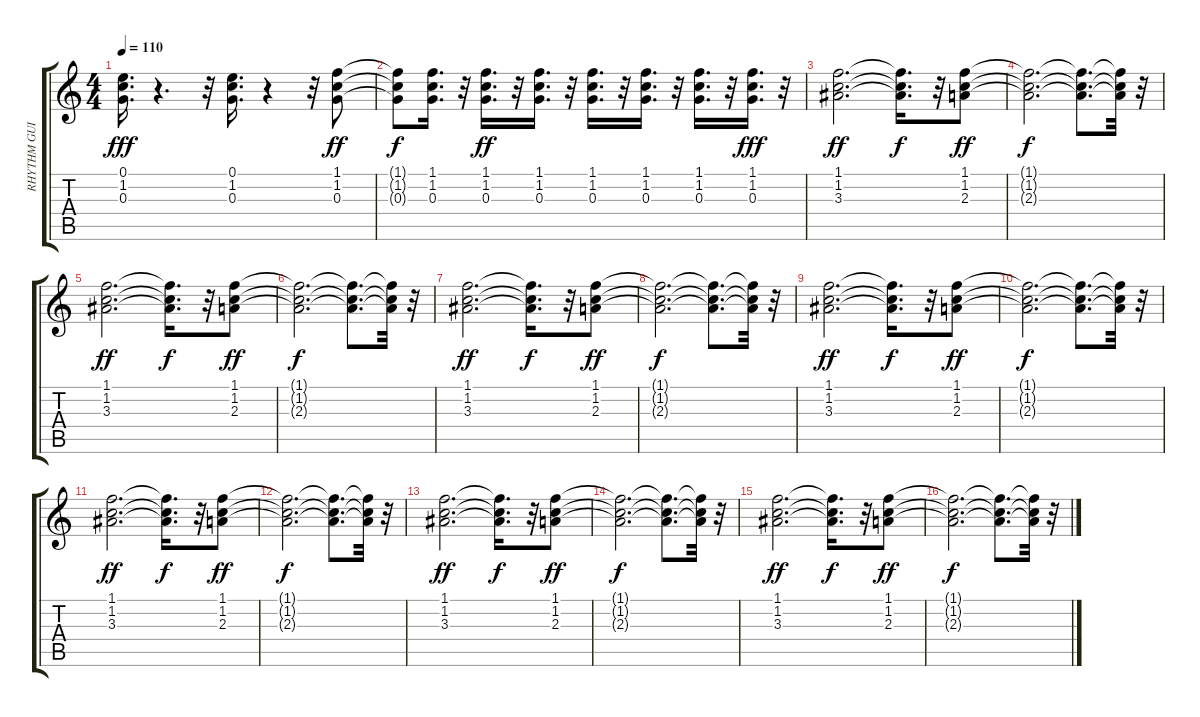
\track ("RHYTHM GUITAR" "RHYTHM GUI") {solo instrument acousticguitarnylon}
\staff {score tabs}
\tuning (E4 B3 G3 D3 A2 E2) {hide}
\ts (4 4)
\tempo 110
\clef g2
\ks c
(0.1 1.2 0.3).16{d dy fff} r.4{d} r.32 (0.1 1.2 0.3).16{d} r.4 r.32 (1.1 1.2 0.3).8{dy ff} |
(1.1{t} 1.2{t} 0.3{t}).8{dy f} (1.1 1.2 0.3).16{d} r.32 (1.1 1.2 0.3).16{d dy ff} r.32 (1.1 1.2 0.3).16{d} r.32 (1.1 1.2 0.3).16{d} r.32 (1.1 1.2 0.3).16{d} r.32 (1.1 1.2 0.3).16{d} r.32 (1.1 1.2 0.3).16{d dy fff} r.32 |
(1.1 1.2 3.3).2{d dy ff} (1.1{t} 1.2{t} 3.3{t}).16{d dy f} r.32 (1.1 1.2 2.3).8{dy ff} |
(1.1{t} 1.2{t} 2.3{t}).2{d dy f} (1.1{t} 1.2{t} 2.3{t}).8{d} (1.1{t} 1.2{t} 2.3{t}).32 r.32 |
(1.1 1.2 3.3).2{d dy ff} (1.1{t} 1.2{t} 3.3{t}).16{d dy f} r.32 (1.1 1.2 2.3).8{dy ff} |
(1.1{t} 1.2{t} 2.3{t}).2{d dy f} (1.1{t} 1.2{t} 2.3{t}).8{d} (1.1{t} 1.2{t} 2.3{t}).32 r.32 |
(1.1 1.2 3.3).2{d dy ff} (1.1{t} 1.2{t} 3.3{t}).16{d dy f} r.32 (1.1 1.2 2.3).8{dy ff} |
(1.1{t} 1.2{t} 2.3{t}).2{d dy f} (1.1{t} 1.2{t} 2.3{t}).8{d} (1.1{t} 1.2{t} 2.3{t}).32 r.32 |
(1.1 1.2 3.3).2{d dy ff} (1.1{t} 1.2{t} 3.3{t}).16{d dy f} r.32 (1.1 1.2 2.3).8{dy ff} |
(1.1{t} 1.2{t} 2.3{t}).2{d dy f} (1.1{t} 1.2{t} 2.3{t}).8{d} (1.1{t} 1.2{t} 2.3{t}).32 r.32 |
(1.1 1.2 3.3).2{d dy ff} (1.1{t} 1.2{t} 3.3{t}).16{d dy f} r.32 (1.1 1.2 2.3).8{dy ff} |
(1.1{t} 1.2{t} 2.3{t}).2{d dy f} (1.1{t} 1.2{t} 2.3{t}).8{d} (1.1{t} 1.2{t} 2.3{t}).32 r.32 |
(1.1 1.2 3.3).2{d dy ff} (1.1{t} 1.2{t} 3.3{t}).16{d dy f} r.32 (1.1 1.2 2.3).8{dy ff} |
(1.1{t} 1.2{t} 2.3{t}).2{d dy f} (1.1{t} 1.2{t} 2.3{t}).8{d} (1.1{t} 1.2{t} 2.3{t}).32 r.32 |
(1.1 1.2 3.3).2{d dy ff} (1.1{t} 1.2{t} 3.3{t}).16{d dy f} r.32 (1.1 1.2 2.3).8{dy ff} |
(1.1{t} 1.2{t} 2.3{t}).2{d dy f} (1.1{t} 1.2{t} 2.3{t}).8{d} (1.1{t} 1.2{t} 2.3{t}).32 r.32
